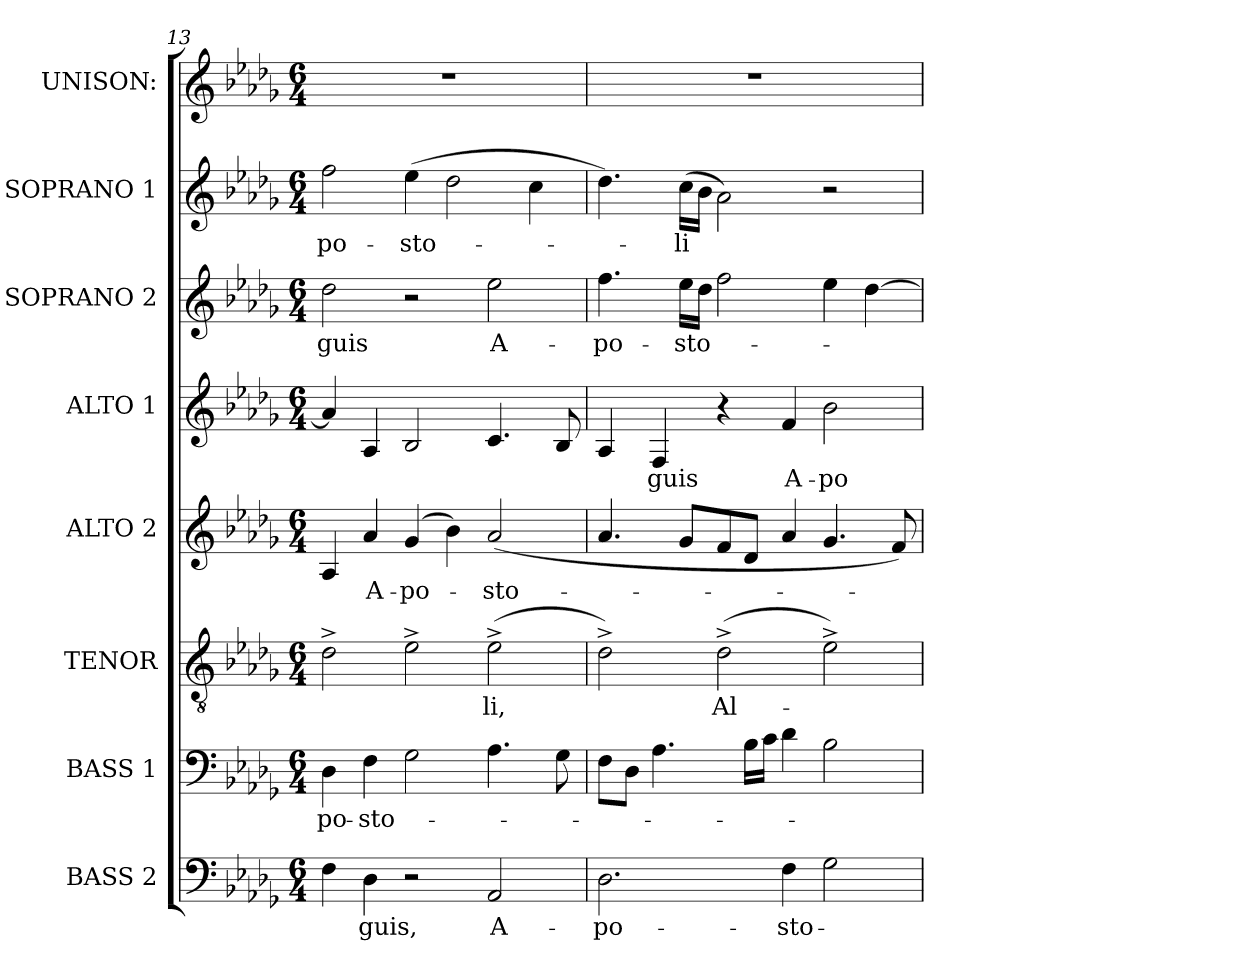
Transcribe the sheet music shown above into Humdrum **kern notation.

**kern	**text	**kern	**text	**kern	**text	**kern	**text	**kern	**text	**kern	**text	**kern	**text	**kern
*part8	*part8	*part7	*part7	*part6	*part6	*part5	*part5	*part4	*part4	*part3	*part3	*part2	*part2	*part1
*staff8	*staff8	*staff7	*staff7	*staff6	*staff6	*staff5	*staff5	*staff4	*staff4	*staff3	*staff3	*staff2	*staff2	*staff1
*I"BASS 2	*	*I"BASS 1	*	*I"TENOR	*	*I"ALTO 2	*	*I"ALTO 1	*	*I"SOPRANO 2	*	*I"SOPRANO 1	*	*I"UNISON:
*I'B2.	*	*I'B1.	*	*I'T.	*	*I'A2.	*	*I'A1.	*	*I'S2.	*	*I'S1.	*	*I'S.
*clefF4	*	*clefF4	*	*clefGv2	*	*clefG2	*	*clefG2	*	*clefG2	*	*clefG2	*	*clefG2
*	*	*	*	*ITrd7c12	*	*	*	*	*	*	*	*	*	*
*k[b-e-a-d-g-]	*	*k[b-e-a-d-g-]	*	*k[b-e-a-d-g-]	*	*k[b-e-a-d-g-]	*	*k[b-e-a-d-g-]	*	*k[b-e-a-d-g-]	*	*k[b-e-a-d-g-]	*	*k[b-e-a-d-g-]
*D-:	*	*D-:	*	*D-:	*	*D-:	*	*D-:	*	*D-:	*	*D-:	*	*D-:
*M6/4	*	*M6/4	*	*M6/4	*	*M6/4	*	*M6/4	*	*M6/4	*	*M6/4	*	*M6/4
=13	=13	=13	=13	=13	=13	=13	=13	=13	=13	=13	=13	=13	=13	=13
!	!	!	!LO:LY:b:color=#000000	!	!	!	!	!	!	!	!	!	!	!
!	!	!	!	!	!	!	!	!	!	!	!LO:LY:b:color=#000000	!	!	!
!	!	!	!	!	!	!	!	!	!	!	!	!	!LO:LY:b:color=#000000	!LO:N:vis=1
4Fi\	.	4D-i\	-po-	2D-^i\	.	4A-i/	.	4a-i/]	.	2dd-i\	-guis	2ffi\	-po-	1.r
!	!LO:LY:b:color=#000000	!	!	!	!	!	!	!	!	!	!	!	!	!
!	!	!	!LO:LY:b:color=#000000	!	!	!	!	!	!	!	!	!	!	!
!	!	!	!	!	!	!	!LO:LY:b:color=#000000	!	!	!	!	!	!	!
4D-i\	-guis,	4Fi\	-sto-	.	.	4a-i/	A-	4A-i/	.	.	.	.	.	.
!	!	!	!	!	!	!	!LO:LY:b:color=#000000	!	!	!	!	!	!	!
!	!	!	!	!	!	!	!	!	!	!	!	!	!LO:LY:b:color=#000000	!
2r	.	2G-i\	.	2E-^i\	.	(4g-i/	-po-	2B-i/	.	2r	.	(4ee-i\	-sto-	.
.	.	.	.	.	.	4b-i\)	.	.	.	.	.	2dd-i\	.	.
!	!LO:LY:b:color=#000000	!	!	!	!	!	!	!	!	!	!	!	!	!
!	!	!	!	!	!LO:LY:b:color=#000000	!	!	!	!	!	!	!	!	!
!	!	!	!	!	!	!	!LO:LY:b:color=#000000	!	!	!	!	!	!	!
!	!	!	!	!	!	!	!	!	!	!	!LO:LY:b:color=#000000	!	!	!
2AA-i/	A-	4.A-i\	.	(2E-^i\	-li,	(2a-i/	-sto-	4.ci/	.	2ee-i\	A-	.	.	.
.	.	.	.	.	.	.	.	.	.	.	.	4cci\	.	.
.	.	8G-i\	.	.	.	.	.	8B-i/	.	.	.	.	.	.
!!LO:LB:g=z
=14	=14	=14	=14	=14	=14	=14	=14	=14	=14	=14	=14	=14	=14	=14
!	!LO:LY:b:color=#000000	!	!	!	!	!	!	!	!	!	!	!	!	!
!	!	!	!	!	!	!	!	!	!	!	!LO:LY:b:color=#000000	!	!	!LO:N:vis=1
2.D-i\	-po-	8Fi\L	.	2D-^i\)	.	4.a-i/	.	4A-i/	.	4.ffi\	-po-	4.dd-i\)	.	1.r
.	.	8D-i\J	.	.	.	.	.	.	.	.	.	.	.	.
!	!	!	!	!	!	!	!	!	!LO:LY:b:color=#000000	!	!	!	!	!
.	.	4.A-i\	.	.	.	.	.	4Fi/	-guis	.	.	.	.	.
!	!	!	!	!	!	!	!	!	!	!	!LO:LY:b:color=#000000	!	!	!
!	!	!	!	!	!	!	!	!	!	!	!	!	!LO:LY:b:color=#000000	!
.	.	.	.	.	.	8g-i/L	.	.	.	16ee-i\LL	-sto-	(16cci\LL	-li	.
.	.	.	.	.	.	.	.	.	.	16dd-i\JJ	.	16b-i\JJ	.	.
!	!	!	!	!	!LO:LY:b:color=#000000	!	!	!	!	!	!	!	!	!
.	.	.	.	(2D-^i\	Al-	8fi/	.	4r	.	2ffi\	.	2a-i\)	.	.
.	.	16B-i\LL	.	.	.	8d-i/J	.	.	.	.	.	.	.	.
.	.	16ci\JJ	.	.	.	.	.	.	.	.	.	.	.	.
!	!LO:LY:b:color=#000000	!	!	!	!	!	!	!	!	!	!	!	!	!
!	!	!	!	!	!	!	!	!	!LO:LY:b:color=#000000	!	!	!	!	!
4Fi\	-sto-	4d-i\	.	.	.	4a-i/	.	4fi/	A-	.	.	.	.	.
!	!	!	!	!	!	!	!	!	!LO:LY:b:color=#000000	!	!	!	!	!
2G-i\	.	2B-i\	.	2E-^i\)	.	4.g-i/	.	2b-i\	-po-	4ee-i\	.	2r	.	.
.	.	.	.	.	.	.	.	.	.	[4dd-i\	.	.	.	.
.	.	.	.	.	.	8fi/)	.	.	.	.	.	.	.	.
=	=	=	=	=	=	=	=	=	=	=	=	=	=	=
*-	*-	*-	*-	*-	*-	*-	*-	*-	*-	*-	*-	*-	*-	*-
